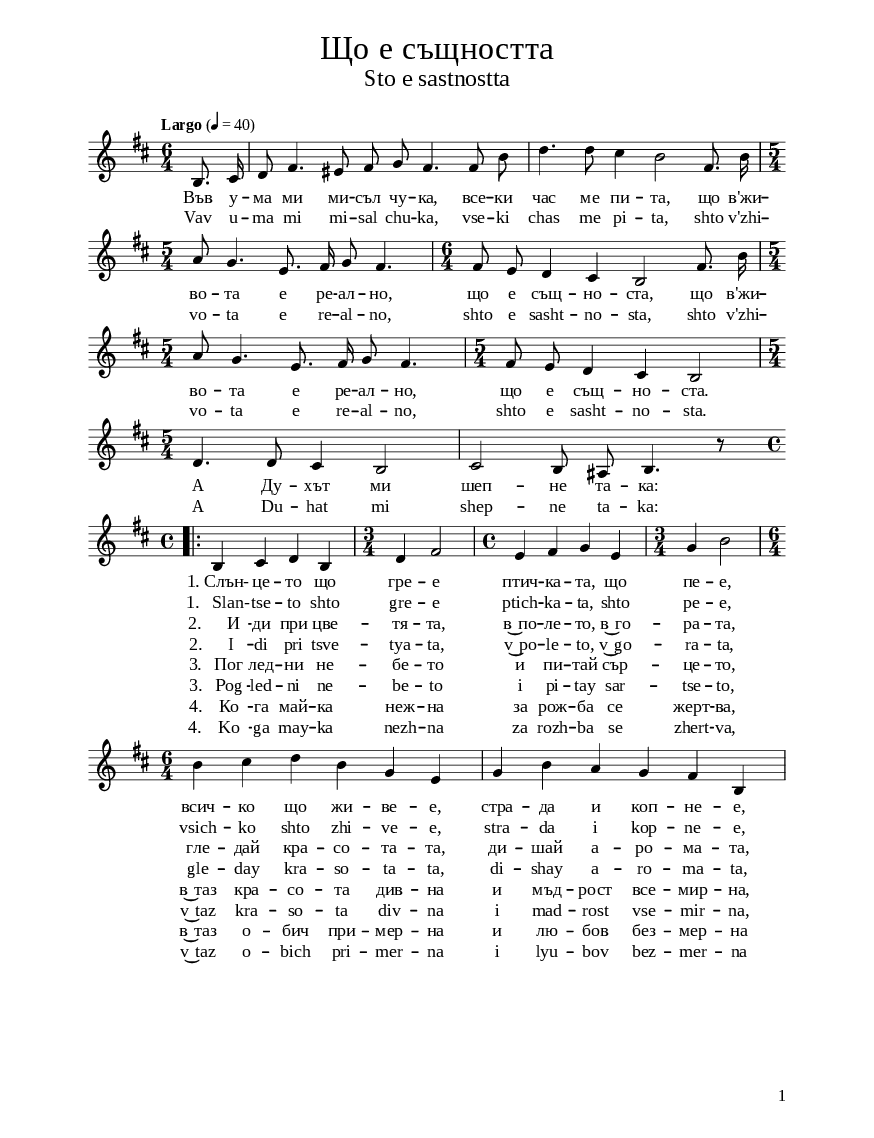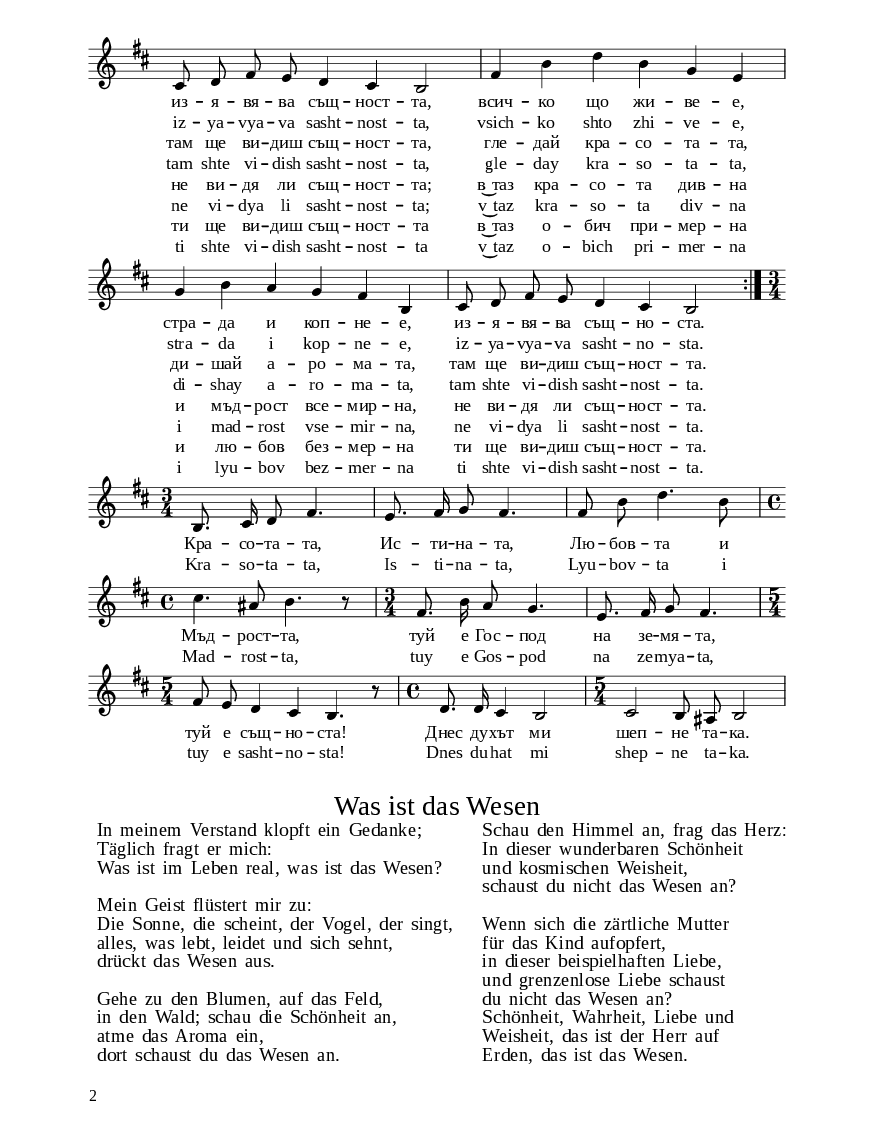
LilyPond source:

\version "2.24.0"

% include paper part and global functions
\include "include/globals.ily"

\bookpart {
  \paper {
    print-all-headers = ##t
    print-page-number = ##t
    print-first-page-number = ##t

    % put page numbers on the bottom
    oddHeaderMarkup = \markup ""
    evenHeaderMarkup = \markup ""
    oddFooterMarkup = \markup
    \fill-line {
      ""
      \if \should-print-page-number \fromproperty #'page:page-number-string
    }
    evenFooterMarkup = \markup
    \fill-line {
      \if \should-print-page-number \fromproperty #'page:page-number-string
      ""
    }

    left-margin = 1.5\cm
    right-margin = 1.5\cm
    top-margin = 1.6\cm
    bottom-margin = 1.2\cm
    ragged-bottom = ##t % do not spread the staves to fill the whole vertical space

    % change distance between staves
    system-system-spacing =
    #'((basic-distance . 6)
       (minimum-distance . 6)
       (padding . 1)
       (stretchability . 12))
  }

  \header {
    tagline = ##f
  }

  \score {
    \include "include/score-layout.ily"

    \new Voice \absolute {
      \clef treble
      \key d \major
      \time 6/4
      \tempoFunc "Largo" 4 "40"
      \partial 4
      \autoBeamOff

      b8. cis'16| d'8 fis'4. eis'8 fis'8 g'8 fis'4. fis'8 b'8| d''4. d''8 cis''4 b'2 fis'8. b'16 | \break

      \time 5/4  a'8 g'4. e'8. fis'16 g'8 fis'4. | \time 6/4 fis'8 e'8 d'4 cis'4 b2 fis'8. b'16 \time 5/4 | \break

      \time 5/4  a'8 g'4. e'8. fis'16 g'8 fis'4. | \time 5/4 fis'8 e'8 d'4 cis'4 b2 | \break

      \time 5/4 d'4. d'8 cis'4 b2 | cis'2 b8 ais8 b4. r8 | \break

      \bar ".|:"

      \time 4/4 b4 cis'4 d'4 b4 | \time 3/4 d'4 fis'2 | \time 4/4 e'4 fis' g' e' | \time 3/4 g'4 b'2  \break


      \time 6/4 b'4 cis''4 d'' b' g' e' | g' b' a' g' fis' b | \break
      \pageBreak

      cis'8 d' fis' e' d'4 cis' b2 | fis'4 b' d'' b' g' e' |\break

      g'4 b'4 a'4 g'4 fis'4 b |  cis'8 d' fis' e' d'4 cis'4 b2 | \break

      \bar ":|."

      \time 3/4


      b8. cis'16 d'8 fis'4. | e'8. fis'16 g'8 fis'4. | fis'8 b'8 d''4. b'8| \break

      \time 4/4 cis''4. ais'8 b'4. r8 | \time 3/4 fis'8. b'16 a'8 g'4. | e'8. fis'16 g'8 fis'4. | \break

      \time 5/4	fis'8 e' d'4 cis' b4. r8| \time 4/4 d'8. d'16 cis'4 b2 | \time 5/4 cis'2 b8 ais8 b2 | \break


    }

    \addlyrics {
      Във у -- ма ми ми -- съл чу -- ка, все -- ки час ме пи -- та,
      що в'жи -- во -- та е ре -- ал -- но, що е същ -- но -- ста,
      що в'жи -- во -- та е ре -- ал -- но, що е същ -- но -- ста.
      А Ду -- хът ми шеп  -- не та  -- ка:

      "1. Слън-"  -- це  -- то що гре -- е птич -- ка -- та, що пе -- е,

      всич -- ко що жи -- ве -- е, стра -- да и коп -- не -- е,

      из -- я -- вя -- ва  същ -- ност -- та,   всич -- ко що жи -- ве -- е, стра -- да и коп -- не -- е,

      из -- я -- вя -- ва същ -- но -- ста.

      Кра  -- со  -- та  -- та, Ис  -- ти  -- на  -- та, Лю -- бов  -- та и Мъд  -- рост  -- та,

      туй е Гос  -- под на зе  -- мя  -- та, туй е същ  -- но  -- ста! Днес ду  -- хът ми шеп  -- не та  -- ка.
    }

    \addlyrics {
      Vav u -- ma mi mi -- sal chu -- ka, vse -- ki chas me pi -- ta,
      shto v'zhi -- vo -- ta e re -- al -- no, shto e sasht -- no -- sta,
      shto v'zhi -- vo -- ta e re -- al -- no, shto e sasht -- no -- sta.

      A Du -- hat mi shep  -- ne ta  -- ka:

      "1.   Slan-"  -- tse  -- to shto gre -- e ptich -- ka -- ta, shto pe -- e,

      vsich -- ko shto zhi -- ve -- e, stra -- da i kop -- ne -- e,

      iz -- ya -- vya -- va  sasht -- nost -- ta,   vsich -- ko shto zhi -- ve -- e, stra -- da i kop -- ne -- e,

      iz -- ya -- vya -- va sasht -- no -- sta.

      Kra  -- so  -- ta  -- ta, Is  -- ti  -- na  -- ta, Lyu -- bov  -- ta i Mad  -- rost  -- ta,

      tuy e Gos  -- pod na ze  -- mya  -- ta, tuy e sasht  -- no  -- sta! Dnes du  -- hat mi shep  -- ne ta  -- ka.

      A Du -- hat mi shep  -- ne ta  -- ka:

    }
    \addlyrics {
      " " " " " " " " " " " " " " " "

      " " " " " " " " " " " " " " " "

      " " " " " " " " " " " " " " " " " "

      " " " " " " " " " " " " " " " " " " " " " " " " " " " "

      " " " " " " " " " " " " " " " " " " "2.      И  " -- ди при цве -- тя -- та, в~по -- ле -- то, в~го -- ра -- та,
      гле -- дай кра -- со -- та -- та, ди -- шай а -- ро -- ма -- та, там ще ви -- диш същ -- ност  -- та,
      гле -- дай кра -- со -- та -- та, ди -- шай а -- ро -- ма -- та, там ще ви -- диш същ -- ност  -- та.

      " " " " " " " " " " " " " " " " " "

      " " " " " " " " " " " " " " " " " "
    }

    \addlyrics {
      " " " " " " " " " " " " " " " "

      " " " " " " " " " " " " " " " "

      " " " " " " " " " " " " " " " " " "

      " " " " " " " " " " " " " " " " " " " " " " " " " " " "

      " " " " " " " " " " " " " " " " " " "2.      I   " -- di pri tsve -- tya -- ta, v~po -- le -- to, v~go -- ra -- ta,
      gle -- day kra -- so -- ta -- ta, di -- shay a -- ro -- ma -- ta, tam shte vi -- dish sasht -- nost  -- ta,
      gle -- day kra -- so -- ta -- ta, di -- shay a -- ro -- ma -- ta, tam shte vi -- dish sasht -- nost  -- ta.

      " " " " " " " " " " " " " " " " " "

      " " " " " " " " " " " " " " " " " "
    }




    \addlyrics {
      " " " " " " " " " " " " " " " "

      " " " " " " " " " " " " " " " "

      " " " " " " " " " " " " " " " " " "

      " " " " " " " " " " " " " " " " " " " " " " " " " " " "

      " " " " " " " " " " " " " " " " " "

      "3.   Пог " -- лед  -- ни не -- бе -- то и пи -- тай сър -- це -- то,
      в~таз кра -- со -- та див -- на и мъд -- рост все -- мир -- на, не ви -- дя ли същ -- ност -- та;  в~таз кра -- со -- та див -- на и мъд -- рост все -- мир -- на, не ви -- дя ли същ -- ност -- та.

      " " " " " " " " " " " " " " " " " "

      " " " " " " " " " " " " " " " " " "
    }

    \addlyrics {
      " " " " " " " " " " " " " " " "

      " " " " " " " " " " " " " " " "

      " " " " " " " " " " " " " " " " " "

      " " " " " " " " " " " " " " " " " " " " " " " " " " " "

      " " " " " " " " " " " " " " " " " "

      "3.   Pog " -- led  -- ni ne -- be -- to i pi -- tay sar -- tse -- to,
      v~taz kra -- so -- ta div -- na i mad -- rost vse -- mir -- na, ne vi -- dya li sasht -- nost -- ta;  v~taz kra -- so -- ta div -- na i mad -- rost vse -- mir -- na, ne vi -- dya li sasht -- nost -- ta.

      " " " " " " " " " " " " " " " " " "

      " " " " " " " " " " " " " " " " " "
    }

    \addlyrics {
      " " " " " " " " " " " " " " " "

      " " " " " " " " " " " " " " " "

      " " " " " " " " " " " " " " " " " "

      " " " " " " " " " " " " " " " " " " " " " " " " " " " "

      " " " " " " " " " " " " " " " " " "

      "4.    Ко  " -- га май -- ка неж -- на за рож -- ба се жерт -- ва,
      в~таз о -- бич при -- мер -- на и лю -- бов без -- мер -- на
      ти ще ви -- диш същ -- ност -- та
      в~таз о -- бич при -- мер -- на и лю -- бов без -- мер -- на
      ти ще ви -- диш същ -- ност -- та.

      " " " " " " " " " " " " " " " " " "

      " " " " " " " " " " " " " " " " " "
    }

    \addlyrics {
      " " " " " " " " " " " " " " " "

      " " " " " " " " " " " " " " " "

      " " " " " " " " " " " " " " " " " "

      " " " " " " " " " " " " " " " " " " " " " " " " " " " "

      " " " " " " " " " " " " " " " " " "

      "4.    Ko  " -- ga may -- ka nezh -- na za rozh -- ba se zhert -- va,
      v~taz o -- bich pri -- mer -- na i lyu -- bov bez -- mer -- na
      ti shte vi -- dish sasht -- nost -- ta
      v~taz o -- bich pri -- mer -- na i lyu -- bov bez -- mer -- na
      ti shte vi -- dish sasht -- nost -- ta.

      " " " " " " " " " " " " " " " " " "

      " " " " " " " " " " " " " " " " " "
    }
    \header {
      title = \titleFunc "Що е същността" "Sto e sastnostta"
    }

    \midi{}

  } % score


  % include foreign translation(s) of the song
  \version "2.24.0"

\markup \fill-line { \fontsize #deTitleFontSize "Was ist das Wesen" }
\markup \fontsize #+1.7 {
  \hspace #-1
  \vspace #0.5
  \override #'(baseline-skip . 1.8)

  \column {

    \line { " "In meinem Verstand klopft ein Gedanke;}
    \line { " "Täglich fragt er mich:}
    \line { " "Was ist im Leben real, was ist das Wesen?}
    \line { " " }
    \line { " "Mein Geist flüstert mir zu:}
    \line { " "Die Sonne, die scheint, der Vogel, der singt, }
    \line { " "alles, was lebt, leidet und sich sehnt, }
    \line { " "drückt das Wesen aus.}
    \line { " " }

    \line { " "Gehe zu den Blumen,  auf das Feld, }
    \line { " " in den Wald; schau die Schönheit an, }
    \line { " "atme das Aroma ein,}
    \line { " "dort schaust du das Wesen an.}
    \line { " " }



  }
  \hspace #1
  \override #'(baseline-skip . 1.8)
  \column {

    \line { " "Schau den Himmel an, frag das Herz:}
    \line { " "In dieser wunderbaren Schönheit}
    \line { " "und kosmischen Weisheit, }
    \line { " " schaust du nicht das Wesen an?}
    \line { " " }

    \line { " "Wenn sich die zärtliche Mutter }
    \line { " "für das Kind aufopfert,}
    \line { " "in dieser beispielhaften Liebe,}
    \line { " "und grenzenlose Liebe schaust }
    \line { " "du nicht das Wesen an?}
    %\line { " " }

    \line { " "Schönheit, Wahrheit, Liebe und }
    \line { " "Weisheit, das ist der Herr auf }
    \line { " "Erden, das ist das Wesen. }
  }
}


} % bookpart
